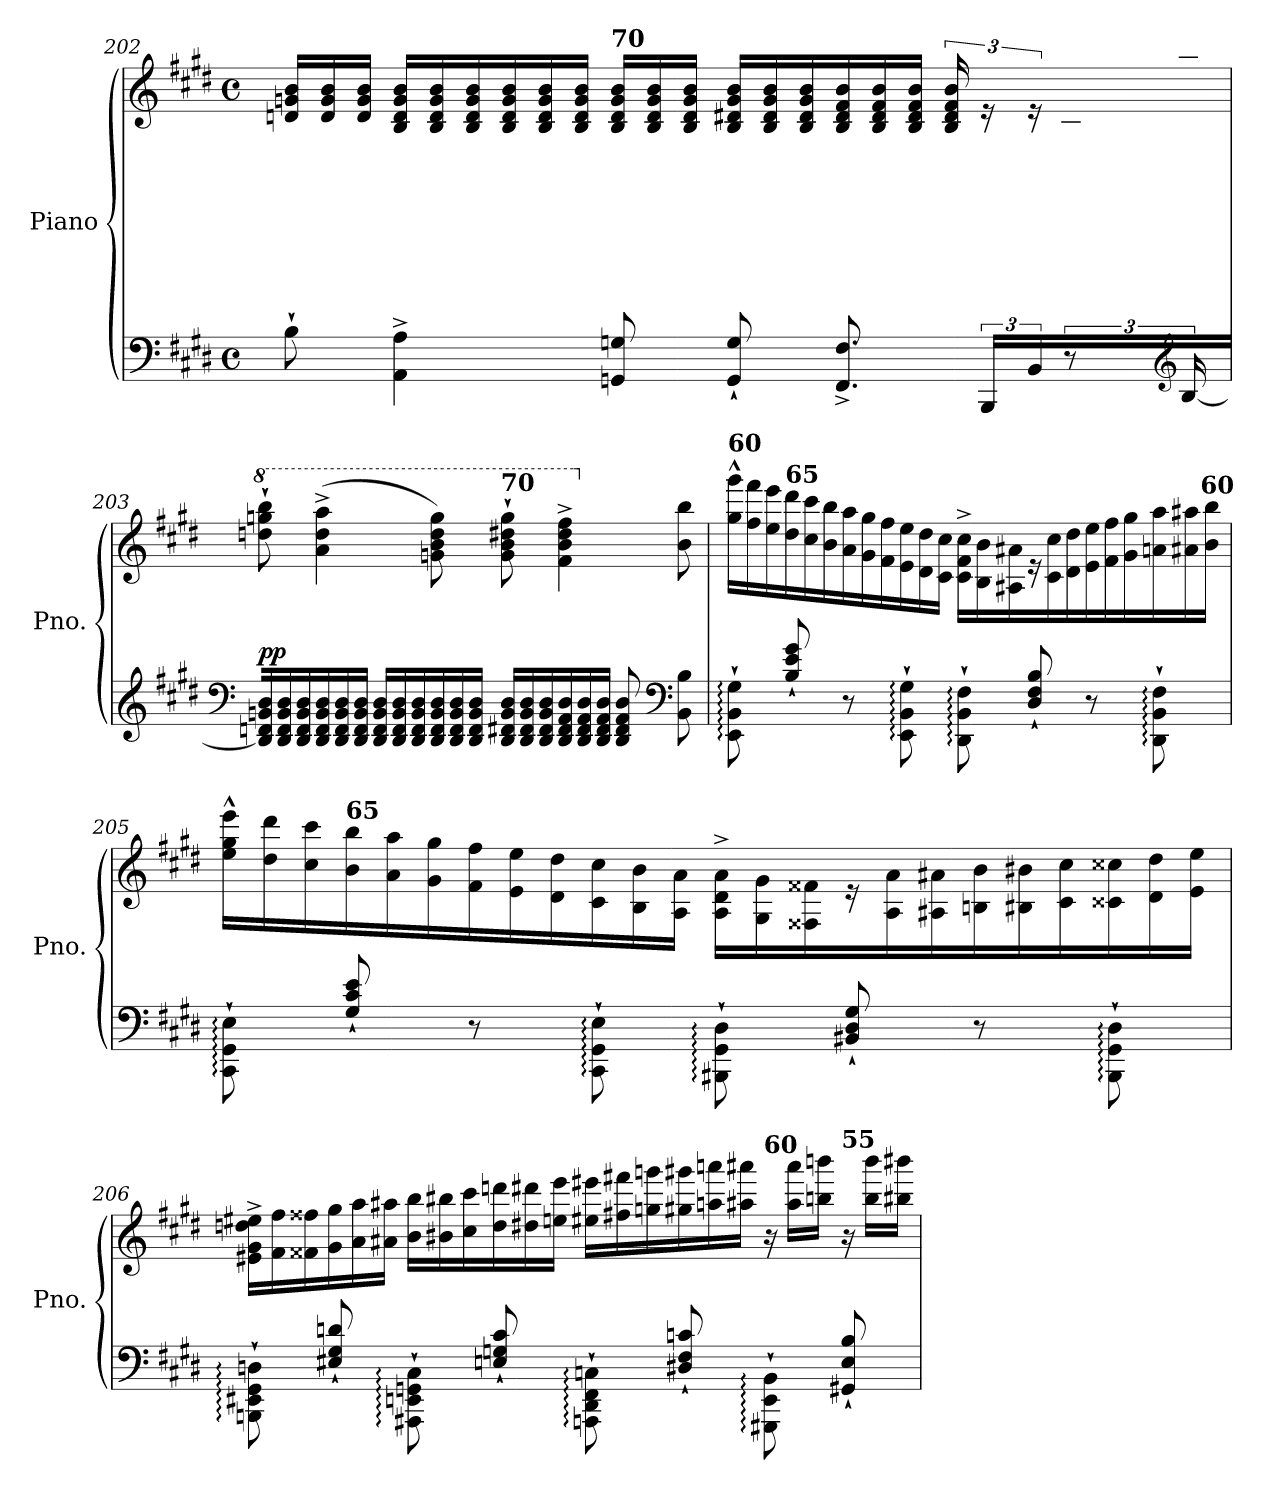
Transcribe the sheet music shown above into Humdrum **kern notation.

**kern	**kern	**dynam
*part1	*part1	*part1
*staff2	*staff1	*staff1/2
*I"Piano	*	*
*I'Pno.	*	*
!!LO:LB:g=z
*clefF4	*clefG2	*
*k[f#c#g#d#]	*k[f#c#g#d#]	*
*M4/4	*M4/4	*
*met(c)	*met(c)	*
=202	=202	=202
*^	*	*
*	*	*Xtuplet	*
*	*	*^	*
!	!	!	!	!LO:DY:b
!	!	!	!	!LO:DY:n=1:b
24%19ryy	8B`\	24dn/ 24gn/ 24b/LL	2rAyy	other-dynamics pp
.	.	24d/ 24g/ 24b/	.	.
.	.	24d/ 24g/ 24b/JJ	.	.
.	4AA\^ 4A\^	24B/ 24d/ 24g/ 24b/LL	.	.
.	.	24B/ 24d/ 24g/ 24b/	.	.
.	.	24B/ 24d/ 24g/ 24b/	.	.
.	.	24B/ 24d/ 24g/ 24b/	.	.
.	.	24B/ 24d/ 24g/ 24b/	.	.
.	.	24B/ 24d/ 24g/ 24b/JJ	.	.
!	!	!LO:TX:a:B:t=70	!	!
.	8GGn/ 8Gn/	24B/ 24d/ 24g/ 24b/LL	.	.
.	.	24B/ 24d/ 24g/ 24b/	.	.
.	.	24B/ 24d/ 24g/ 24b/JJ	.	.
.	8GG/` 8G/`	24B/ 24d#X/ 24g/ 24b/LL	4rFyy	.
.	.	24B/ 24d#/ 24g/ 24b/	.	.
.	.	24B/ 24d#/ 24g/ 24b/	.	.
.	8.FF#/^ 8.F#/^	24B/ 24d#/ 24f#/ 24b/	.	.
.	.	24B/ 24d#/ 24f#/ 24b/	.	.
.	.	24B/ 24d#/ 24f#/ 24b/JJ	.	.
*	*	*tuplet	*	*
.	.	24B/ 24d#/ 24f#/ 24b/	24rAAAyy	.
!	!	!	!	!LO:DY:n=2:a
24BBB/LL	.	24re	12ryy	other-dynamics
.	16ryy	.	.	.
24BB/	.	24re	.	.
8ryy	12r	8ryy	24B\	.
.	.	.	24b\	.
*clefG2	*	*	*	*
.	[24B/LL	.	24bb\JJ	.
*v	*v	*	*	*
*	*v	*v	*
=203	=203	=203
*Xtuplet	*	*
*	*8va	*
*^	*^	*
!	!	!LO:TX:b:t=rinforz.	!	!
!	!	!LO:TX:a:B:t=65	!	!
!	!	!	!	!LO:DY:a=2
*v	*v	*	*	*
*	*v	*v	*
24B/] 24dn/ 24gn/ 24b/	8dddn\` 8gggn\` 8bbb\`	pp
24B/ 24d/ 24g/ 24b/	.	.
24B/ 24d/ 24g/ 24b/	.	.
24B/ 24d/ 24g/ 24b/	(4aa\^ 4ddd\^ 4aaa\^	.
24B/ 24d/ 24g/ 24b/	.	.
24B/ 24d/ 24g/ 24b/JJ	.	.
24B/ 24d/ 24g/ 24b/LL	.	.
24B/ 24d/ 24g/ 24b/	.	.
24B/ 24d/ 24g/ 24b/	.	.
24B/ 24d/ 24g/ 24b/	8ggn\ 8bb\ 8ddd\ 8ggg\)	.
24B/ 24d/ 24g/ 24b/	.	.
24B/ 24d/ 24g/ 24b/JJ	.	.
!	!LO:TX:a:B:t=70	!
24B/ 24d#X/ 24g/ 24b/LL	8gg\` 8bb\` 8ddd#X\` 8ggg\`	.
24B/ 24d#/ 24g/ 24b/	.	.
24B/ 24d#/ 24g/ 24b/	.	.
24B/ 24d#/ 24f#/ 24b/	4ff#\^ 4bb\^ 4ddd#\^ 4fff#\^	.
24B/ 24d#/ 24f#/ 24b/	.	.
24B/ 24d#/ 24f#/ 24b/JJ	.	.
8B/ 8d#/ 8f#/ 8b/	.	.
*clefF4	*	*
*	*X8va	*
8BB\ 8B\	8b\ 8bb\	.
!!LO:LB:g=z
=204	=204	=204
*	*Xtuplet	*
!	!LO:TX:a:B:t=60	!
!	!	!LO:DY:b
8EE\:` 8BB\:` 8G#\:`	24gg#\^^ 24ggg#\^^LL	other-dynamics
.	24ff#\ 24fff#\	.
.	24ee\ 24eee\	.
!	!LO:TX:a:B:t=65	!
8B/` 8e/` 8g#/`	24dd#\ 24ddd#\	.
.	24cc#\ 24ccc#\	.
.	24b\ 24bb\	.
8r	24a\ 24aa\	.
.	24g#\ 24gg#\	.
.	24f#\ 24ff#\	.
8EE\:` 8BB\:` 8G#\:`	24e\ 24ee\	.
.	24d#\ 24dd#\	.
.	24c#\ 24cc#\JJ	.
8DD#\:` 8BB\:` 8F#\:`	24c#\^ 24f#\^ 24cc#\^LL	.
.	24B\ 24b\	.
.	24A#X\ 24a#X\	.
8D#/` 8F#/` 8B/`	24r	.
.	24c#\ 24cc#\	.
.	24d#\ 24dd#\	.
8r	24e\ 24ee\	.
.	24f#\ 24ff#\	.
.	24g#\ 24gg#\	.
8DD#\:` 8BB\:` 8F#\:`	24an\ 24aa\	.
.	24a#X\ 24aa#X\	.
!	!LO:TX:a:B:t=60	!
.	24b\ 24bb\JJ	.
=205	=205	=205
8CC#\:` 8GG#\:` 8E\:`	24ee\^^ 24gg#\^^ 24eee\^^LL	.
.	24dd#\ 24ddd#\	.
.	24cc#\ 24ccc#\	.
!	!LO:TX:a:B:t=65	!
8G#/` 8c#/` 8e/`	24b\ 24bb\	.
.	24a\ 24aa\	.
.	24g#\ 24gg#\	.
8r	24f#\ 24ff#\	.
.	24e\ 24ee\	.
.	24d#\ 24dd#\	.
8CC#\:` 8GG#\:` 8E\:`	24c#\ 24cc#\	.
.	24B\ 24b\	.
.	24A\ 24a\JJ	.
8BBB#X\:` 8GG#\:` 8D#\:`	24A\^ 24d#\^ 24a\^LL	.
.	24G#\ 24g#\	.
.	24F##X\ 24f##X\	.
8BB#X/` 8D#/` 8G#/`	24r	.
.	24A\ 24a\	.
.	24A#X\ 24a#X\	.
8r	24Bn\ 24b\	.
.	24B#X\ 24b#X\	.
.	24c#\ 24cc#\	.
8BBB#\:` 8GG#\:` 8D#\:`	24c##X\ 24cc##X\	.
.	24d#\ 24dd#\	.
.	24e\ 24ee\JJ	.
!!LO:LB:g=z
=206	=206	=206
8BBBn\:` 8EE#X\:` 8GG#\:` 8Dn\:`	24e#X\^ 24g#\^ 24ddn\^ 24ee#X\^LL	.
.	24f#\ 24ff#\	.
.	24f##X\ 24ff##X\	.
8E#X/` 8G#/` 8dn/`	24g#\ 24gg#\	.
.	24a\ 24aa\	.
.	24a#X\ 24aa#X\JJ	.
8AAA#X\:` 8EEn\:` 8GGn\:` 8C#\:`	24b\ 24bb\LL	.
.	24b#X\ 24bb#X\	.
.	24cc#\ 24ccc#\	.
8En/` 8Gn/` 8c#/`	24dd\ 24dddn\	.
.	24dd#X\ 24ddd#X\	.
.	24een\ 24eee\JJ	.
8AAAn\:` 8DD#\:` 8FF#\:` 8Cn\:`	24ee#X\ 24eee#X\LL	.
.	24ff#X\ 24fff#X\	.
.	24ggn\ 24gggn\	.
8D#X/` 8F#/` 8cn/`	24gg#X\ 24ggg#X\	.
.	24aan\ 24aaan\	.
.	24aa#X\ 24aaa#X\JJ	.
!	!LO:TX:a:B:t=60	!
8GGG#X\:` 8EE\:` 8BB\:`	24r	.
.	24aa#\ 24aaa#\LL	.
.	24bbn\ 24bbbn\JJ	.
!	!LO:TX:a:B:t=55	!
8GG#X/` 8E/` 8B/`	24r	.
.	24bb\ 24bbb\LL	.
.	24bb#X\ 24bbb#X\JJ	.
=	=	=
*-	*-	*-
